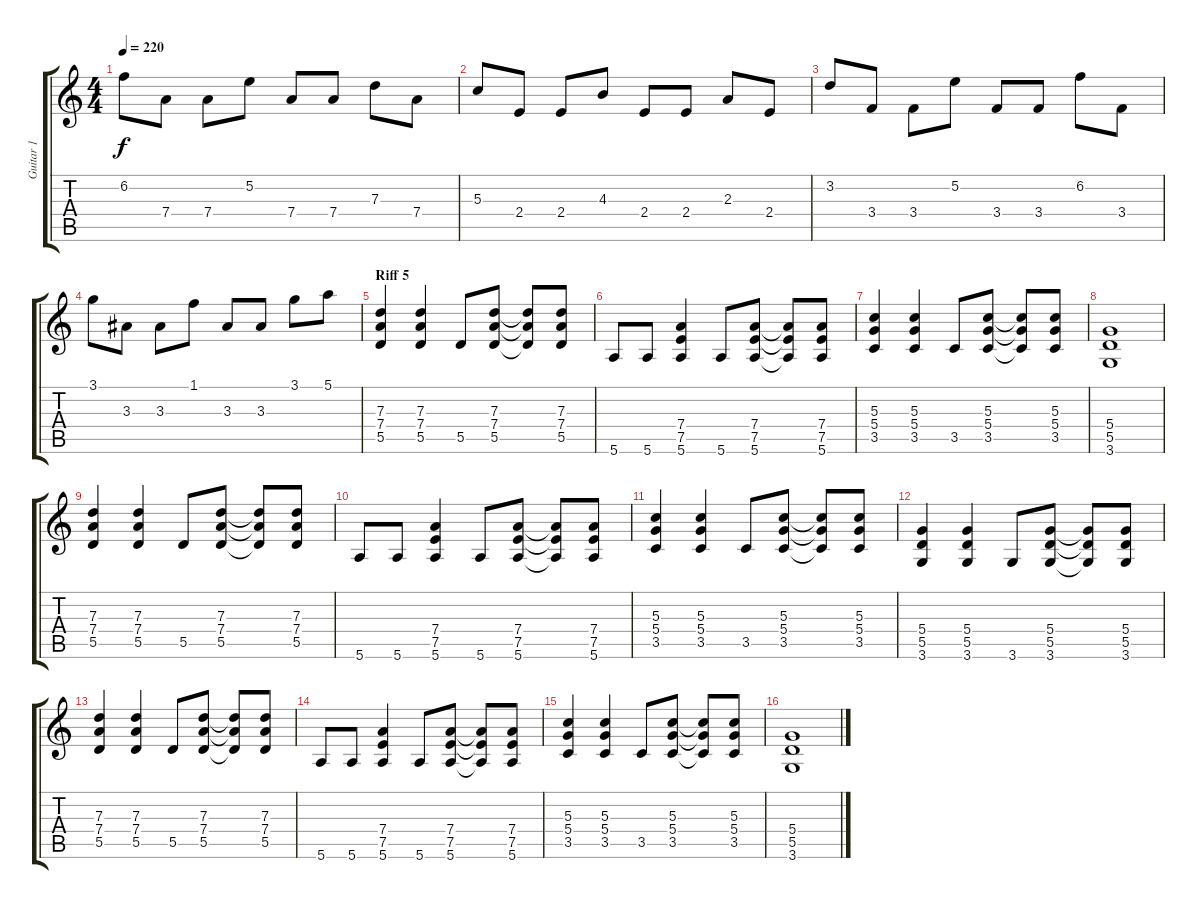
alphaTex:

\track ("Guitar 1" "Guitar 1") {instrument distortionguitar}
\staff {score tabs}
\tuning (E4 B3 G3 D3 A2 E2) {hide}
\ts (4 4)
\tempo 220
\clef g2
\ks c
6.2.8{dy f} 7.4.8 7.4.8 5.2.8 7.4.8 7.4.8 7.3.8 7.4.8 |
5.3.8 2.4.8 2.4.8 4.3.8 2.4.8 2.4.8 2.3.8 2.4.8 |
3.2.8 3.4.8 3.4.8 5.2.8 3.4.8 3.4.8 6.2.8 3.4.8 |
3.1.8 3.3.8 3.3.8 1.1.8 3.3.8 3.3.8 3.1.8 5.1.8 |
\section ("" "Riff 5")
(7.3 7.4 5.5).4 (7.3 7.4 5.5).4 5.5.8 (7.3 7.4 5.5).8 (7.3{t} 7.4{t} 5.5{t}).8 (7.3 7.4 5.5).8 |
5.6.8 5.6.8 (7.4 7.5 5.6).4 5.6.8 (7.4 7.5 5.6).8 (7.4{t} 7.5{t} 5.6{t}).8 (7.4 7.5 5.6).8 |
(5.3 5.4 3.5).4 (5.3 5.4 3.5).4 3.5.8 (5.3 5.4 3.5).8 (5.3{t} 5.4{t} 3.5{t}).8 (5.3 5.4 3.5).8 |
(5.4 5.5 3.6).1 |
(7.3 7.4 5.5).4 (7.3 7.4 5.5).4 5.5.8 (7.3 7.4 5.5).8 (7.3{t} 7.4{t} 5.5{t}).8 (7.3 7.4 5.5).8 |
5.6.8 5.6.8 (7.4 7.5 5.6).4 5.6.8 (7.4 7.5 5.6).8 (7.4{t} 7.5{t} 5.6{t}).8 (7.4 7.5 5.6).8 |
(5.3 5.4 3.5).4 (5.3 5.4 3.5).4 3.5.8 (5.3 5.4 3.5).8 (5.3{t} 5.4{t} 3.5{t}).8 (5.3 5.4 3.5).8 |
(5.4 5.5 3.6).4 (5.4 5.5 3.6).4 3.6.8 (5.4 5.5 3.6).8 (5.4{t} 5.5{t} 3.6{t}).8 (5.4 5.5 3.6).8 |
(7.3 7.4 5.5).4 (7.3 7.4 5.5).4 5.5.8 (7.3 7.4 5.5).8 (7.3{t} 7.4{t} 5.5{t}).8 (7.3 7.4 5.5).8 |
5.6.8 5.6.8 (7.4 7.5 5.6).4 5.6.8 (7.4 7.5 5.6).8 (7.4{t} 7.5{t} 5.6{t}).8 (7.4 7.5 5.6).8 |
(5.3 5.4 3.5).4 (5.3 5.4 3.5).4 3.5.8 (5.3 5.4 3.5).8 (5.3{t} 5.4{t} 3.5{t}).8 (5.3 5.4 3.5).8 |
(5.4 5.5 3.6).1
